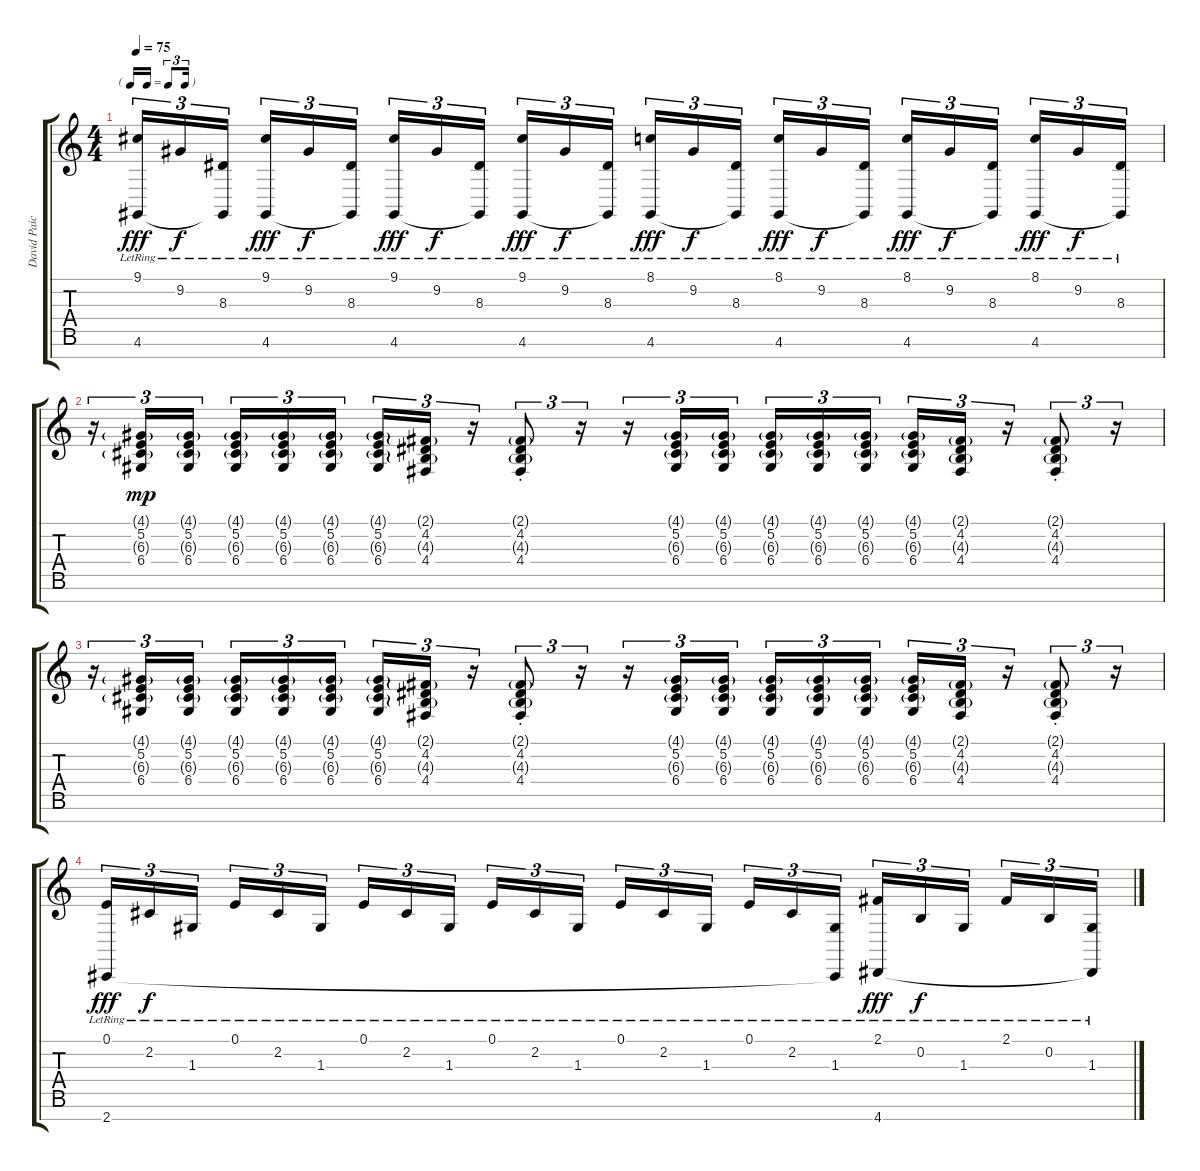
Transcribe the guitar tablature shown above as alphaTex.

\track ("David Paich" "David Paic") {instrument acousticgrandpiano}
\staff {score tabs}
\tuning (E4 B3 G3 D3 A2 E2 B1) {hide}
\ts (4 4)
\tf triplet16th
\tempo 75
\clef g2
\ks c
(9.1{lr} 4.6).16{tu (3 2) dy fff} 9.2{lr}.16{tu (3 2) dy f} (8.3{lr} 4.6{t}).16{tu (3 2) beam splitsecondary} (9.1{lr} 4.6).16{tu (3 2) dy fff} 9.2{lr}.16{tu (3 2) dy f} (8.3{lr} 4.6{t}).16{tu (3 2)} (9.1{lr} 4.6).16{tu (3 2) dy fff} 9.2{lr}.16{tu (3 2) dy f} (8.3{lr} 4.6{t}).16{tu (3 2) beam splitsecondary} (9.1{lr} 4.6).16{tu (3 2) dy fff} 9.2{lr}.16{tu (3 2) dy f} (8.3{lr} 4.6{t}).16{tu (3 2)} (8.1{lr} 4.6).16{tu (3 2) dy fff} 9.2{lr}.16{tu (3 2) dy f} (8.3{lr} 4.6{t}).16{tu (3 2) beam splitsecondary} (8.1{lr} 4.6).16{tu (3 2) dy fff} 9.2{lr}.16{tu (3 2) dy f} (8.3{lr} 4.6{t}).16{tu (3 2)} (8.1{lr} 4.6).16{tu (3 2) dy fff} 9.2{lr}.16{tu (3 2) dy f} (8.3{lr} 4.6{t}).16{tu (3 2) beam splitsecondary} (8.1{lr} 4.6).16{tu (3 2) dy fff} 9.2{lr}.16{tu (3 2) dy f} (8.3{lr} 4.6{t}).16{tu (3 2)} |
r.16{tu (3 2) volume 13} (4.1{g} 5.2 6.3{g} 6.4).16{tu (3 2) dy mp} (4.1{g} 5.2 6.3{g} 6.4).16{tu (3 2) beam splitsecondary} (4.1{g} 5.2 6.3{g} 6.4).16{tu (3 2)} (4.1{g} 5.2 6.3{g} 6.4).16{tu (3 2)} (4.1{g} 5.2 6.3{g} 6.4).16{tu (3 2)} (4.1{g} 5.2 6.3{g} 6.4).16{tu (3 2)} (2.1{g} 4.2 4.3{g} 4.4).16{tu (3 2)} r.16{tu (3 2)} (2.1{g st} 4.2{st} 4.3{g st} 4.4{st}).8{tu (3 2)} r.16{tu (3 2)} r.16{tu (3 2)} (4.1{g} 5.2 6.3{g} 6.4).16{tu (3 2)} (4.1{g} 5.2 6.3{g} 6.4).16{tu (3 2) beam splitsecondary} (4.1{g} 5.2 6.3{g} 6.4).16{tu (3 2)} (4.1{g} 5.2 6.3{g} 6.4).16{tu (3 2)} (4.1{g} 5.2 6.3{g} 6.4).16{tu (3 2)} (4.1{g} 5.2 6.3{g} 6.4).16{tu (3 2)} (2.1{g} 4.2 4.3{g} 4.4).16{tu (3 2)} r.16{tu (3 2)} (2.1{g st} 4.2{st} 4.3{g st} 4.4{st}).8{tu (3 2)} r.16{tu (3 2)} |
r.16{tu (3 2)} (4.1{g} 5.2 6.3{g} 6.4).16{tu (3 2)} (4.1{g} 5.2 6.3{g} 6.4).16{tu (3 2) beam splitsecondary} (4.1{g} 5.2 6.3{g} 6.4).16{tu (3 2)} (4.1{g} 5.2 6.3{g} 6.4).16{tu (3 2)} (4.1{g} 5.2 6.3{g} 6.4).16{tu (3 2)} (4.1{g} 5.2 6.3{g} 6.4).16{tu (3 2)} (2.1{g} 4.2 4.3{g} 4.4).16{tu (3 2)} r.16{tu (3 2)} (2.1{g st} 4.2{st} 4.3{g st} 4.4{st}).8{tu (3 2)} r.16{tu (3 2)} r.16{tu (3 2)} (4.1{g} 5.2 6.3{g} 6.4).16{tu (3 2)} (4.1{g} 5.2 6.3{g} 6.4).16{tu (3 2) beam splitsecondary} (4.1{g} 5.2 6.3{g} 6.4).16{tu (3 2)} (4.1{g} 5.2 6.3{g} 6.4).16{tu (3 2)} (4.1{g} 5.2 6.3{g} 6.4).16{tu (3 2)} (4.1{g} 5.2 6.3{g} 6.4).16{tu (3 2)} (2.1{g} 4.2 4.3{g} 4.4).16{tu (3 2)} r.16{tu (3 2)} (2.1{g st} 4.2{st} 4.3{g st} 4.4{st}).8{tu (3 2)} r.16{tu (3 2)} |
(0.1{lr} 2.7).16{tu (3 2) dy fff volume 8} 2.2{lr}.16{tu (3 2) dy f} 1.3{lr}.16{tu (3 2) beam splitsecondary} 0.1{lr}.16{tu (3 2)} 2.2{lr}.16{tu (3 2)} 1.3{lr}.16{tu (3 2)} 0.1{lr}.16{tu (3 2)} 2.2{lr}.16{tu (3 2)} 1.3{lr}.16{tu (3 2) beam splitsecondary} 0.1{lr}.16{tu (3 2)} 2.2{lr}.16{tu (3 2)} 1.3{lr}.16{tu (3 2)} 0.1{lr}.16{tu (3 2)} 2.2{lr}.16{tu (3 2)} 1.3{lr}.16{tu (3 2) beam splitsecondary} 0.1{lr}.16{tu (3 2)} 2.2{lr}.16{tu (3 2)} (1.3{lr} 2.7{t}).16{tu (3 2)} (2.1{lr} 4.7).16{tu (3 2) dy fff} 0.2{lr}.16{tu (3 2) dy f} 1.3{lr}.16{tu (3 2) beam splitsecondary} 2.1{lr}.16{tu (3 2)} 0.2{lr}.16{tu (3 2)} (1.3{lr} 4.7{t}).16{tu (3 2)}
